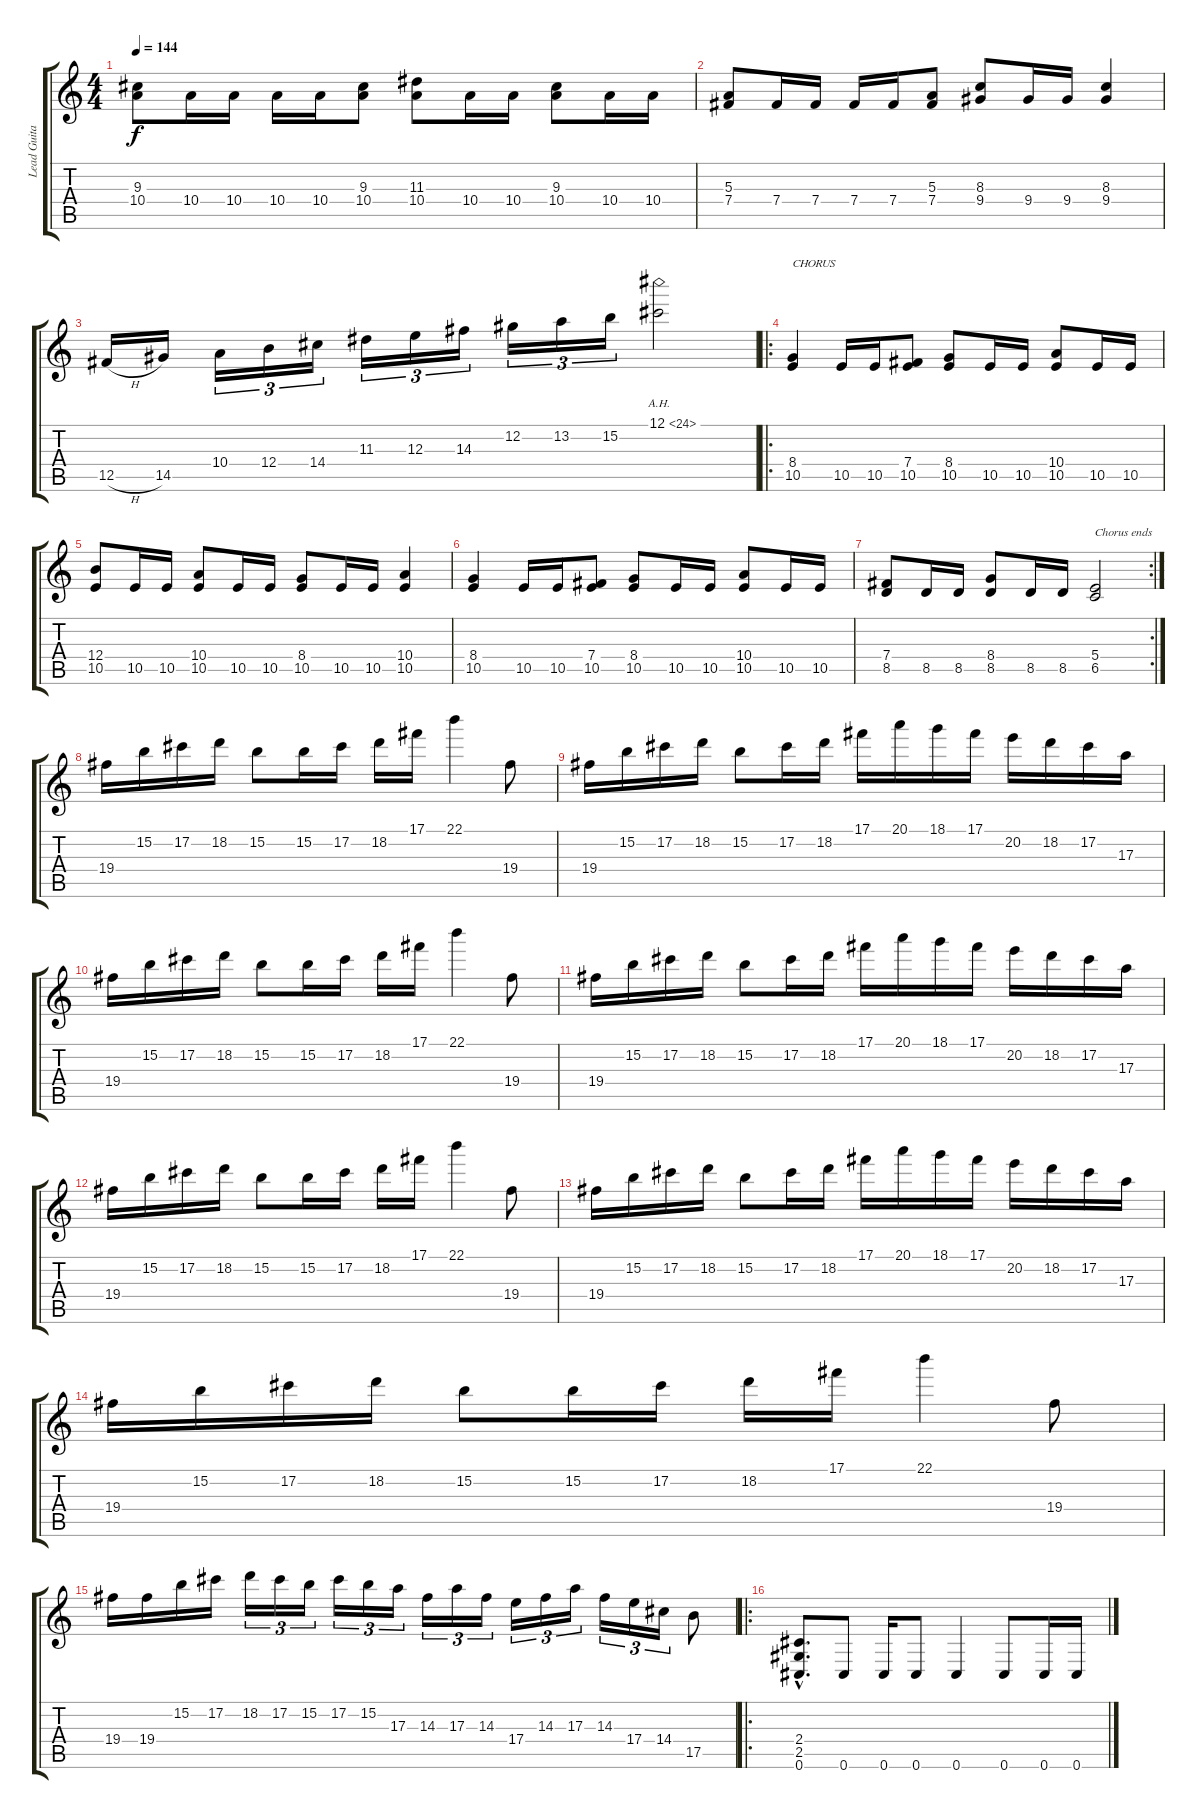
\track ("Lead Guitar" "Lead Guita") {instrument overdrivenguitar}
\staff {score tabs}
\tuning (Db4 Ab3 E3 B2 Gb2 Db2) {hide}
\ts (4 4)
\tempo 144
\clef g2
\ks c
(9.3 10.4).8{dy f} 10.4.16 10.4.16 10.4.16 10.4.16 (9.3 10.4).8 (11.3 10.4).8 10.4.16 10.4.16 (9.3 10.4).8 10.4.16 10.4.16 |
(5.3 7.4).8 7.4.16 7.4.16 7.4.16 7.4.16 (5.3 7.4).8 (8.3 9.4).8 9.4.16 9.4.16 (8.3 9.4).4 |
12.5{h}.16 14.5.16 10.4.16{tu (3 2)} 12.4.16{tu (3 2)} 14.4.16{tu (3 2)} 11.3.16{tu (3 2)} 12.3.16{tu (3 2)} 14.3.16{tu (3 2)} 12.2.16{tu (3 2)} 13.2.16{tu (3 2)} 15.2.16{tu (3 2)} 12.1{ah 12}.2 |
\ro
(8.4 10.5).4{txt "CHORUS"} 10.5.16 10.5.16 (7.4 10.5).8 (8.4 10.5).8 10.5.16 10.5.16 (10.4 10.5).8 10.5.16 10.5.16 |
(12.4 10.5).8 10.5.16 10.5.16 (10.4 10.5).8 10.5.16 10.5.16 (8.4 10.5).8 10.5.16 10.5.16 (10.4 10.5).4 |
(8.4 10.5).4 10.5.16 10.5.16 (7.4 10.5).8 (8.4 10.5).8 10.5.16 10.5.16 (10.4 10.5).8 10.5.16 10.5.16 |
\rc 2
(7.4 8.5).8 8.5.16 8.5.16 (8.4 8.5).8 8.5.16 8.5.16 (5.4 6.5).2{txt "Chorus ends"} |
19.4.16 15.2.16 17.2.16 18.2.16 15.2.8 15.2.16 17.2.16 18.2.16 17.1.16 22.1.4 19.4.8 |
19.4.16 15.2.16 17.2.16 18.2.16 15.2.8 17.2.16 18.2.16 17.1.16 20.1.16 18.1.16 17.1.16 20.2.16 18.2.16 17.2.16 17.3.16 |
19.4.16 15.2.16 17.2.16 18.2.16 15.2.8 15.2.16 17.2.16 18.2.16 17.1.16 22.1.4 19.4.8 |
19.4.16 15.2.16 17.2.16 18.2.16 15.2.8 17.2.16 18.2.16 17.1.16 20.1.16 18.1.16 17.1.16 20.2.16 18.2.16 17.2.16 17.3.16 |
19.4.16 15.2.16 17.2.16 18.2.16 15.2.8 15.2.16 17.2.16 18.2.16 17.1.16 22.1.4 19.4.8 |
19.4.16 15.2.16 17.2.16 18.2.16 15.2.8 17.2.16 18.2.16 17.1.16 20.1.16 18.1.16 17.1.16 20.2.16 18.2.16 17.2.16 17.3.16 |
19.4.16 15.2.16 17.2.16 18.2.16 15.2.8 15.2.16 17.2.16 18.2.16 17.1.16 22.1.4 19.4.8 |
19.4.16 19.4.16 15.2.16 17.2.16 18.2.16{tu (3 2)} 17.2.16{tu (3 2)} 15.2.16{tu (3 2)} 17.2.16{tu (3 2)} 15.2.16{tu (3 2)} 17.3.16{tu (3 2)} 14.3.16{tu (3 2)} 17.3.16{tu (3 2)} 14.3.16{tu (3 2)} 17.4.16{tu (3 2)} 14.3.16{tu (3 2)} 17.3.16{tu (3 2)} 14.3.16{tu (3 2)} 17.4.16{tu (3 2)} 14.4.16{tu (3 2)} 17.5.8 |
\ro
(2.4{hac} 2.5{hac} 0.6{hac}).8{d} 0.6.8 0.6.16 0.6.8 0.6.4 0.6.8 0.6.16 0.6.16
